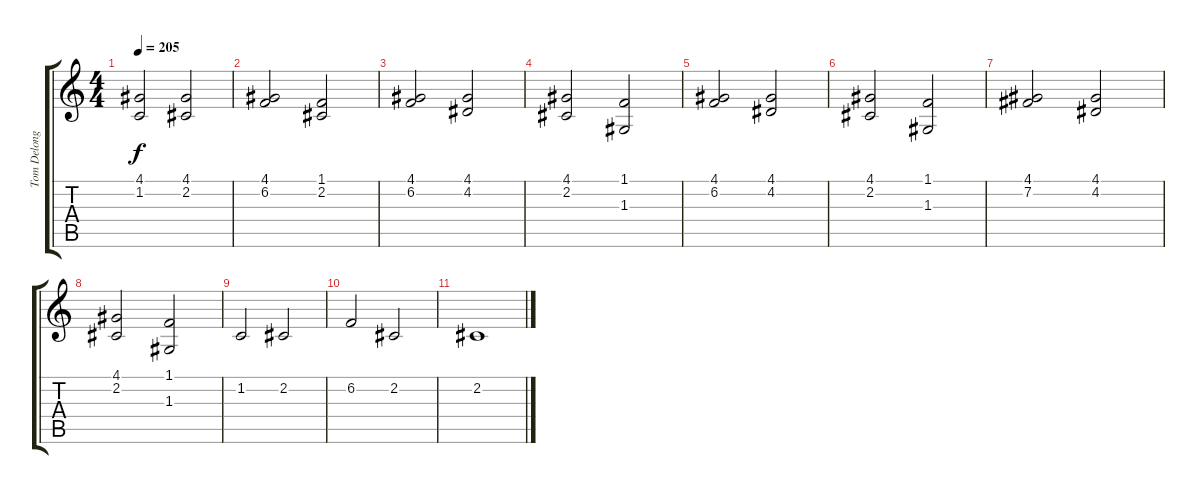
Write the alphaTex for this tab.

\track ("Tom Delonge (Vocals)" "Tom Delong") {instrument tenorsax}
\staff {score tabs}
\tuning (E4 B3 G3 D3 A2 E2) {hide}
\ts (4 4)
\tempo 205
\clef g2
\ks c
(4.1 1.2).2{dy f} (4.1 2.2).2 |
(4.1 6.2).2 (1.1 2.2).2 |
(4.1 6.2).2 (4.1 4.2).2 |
(4.1 2.2).2 (1.1 1.3).2 |
(4.1 6.2).2 (4.1 4.2).2 |
(4.1 2.2).2 (1.1 1.3).2 |
(4.1 7.2).2 (4.1 4.2).2 |
(4.1 2.2).2 (1.1 1.3).2 |
1.2.2 2.2.2 |
6.2.2 2.2.2 |
2.2.1
